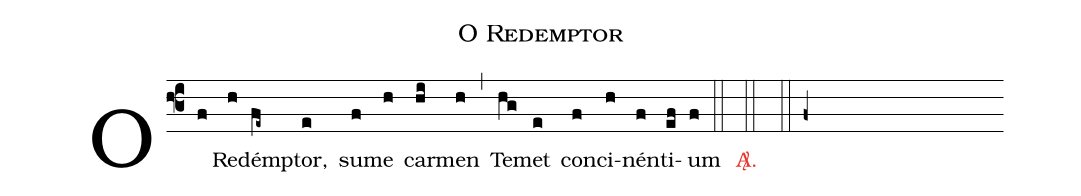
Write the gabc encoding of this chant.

name: O Redemptor;
%%
(f3)

O(f) Red(h)émp(fe~)tor,(e) su(f)me(h) car(hi)men(h) (,) Te(hg)met(e) con(f)ci(h)nén(f)ti(ef)um(f)

(::)

<c><sp>A/</sp>.</c>(::)

(::)

(f+)
